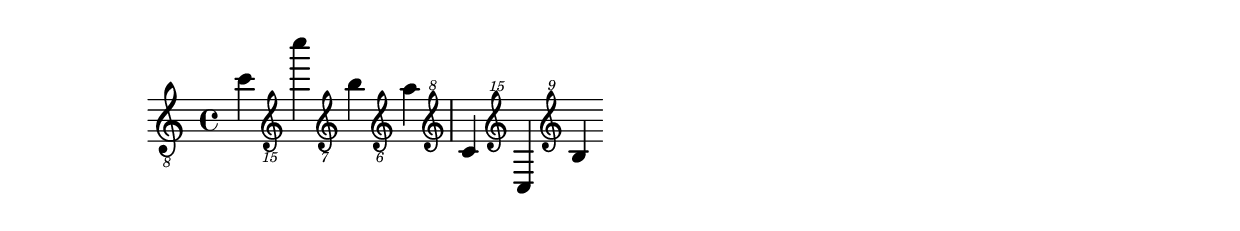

\version "2.6.0" \header {

    texidoc = "Octavation signs may be added to clefs.  These
octavation signs may be placed below or above (meaning an octave
higher or lower), and can take any value, including 15 for two octaves."

}

\score { 

	\relative c'' {

	    \clef "G_8"
	    c4
	    \clef "G_15"
	    c4
	    \clef "G_7"
	    c4
	    \clef "G_6"
	    c4 
	    \clef "G^8"
	    c4 
	    \clef "G^15"
	    c4 
	    \clef "G^9"
	    c4 
}
	 \layout { raggedright = ##t  }
	     }
